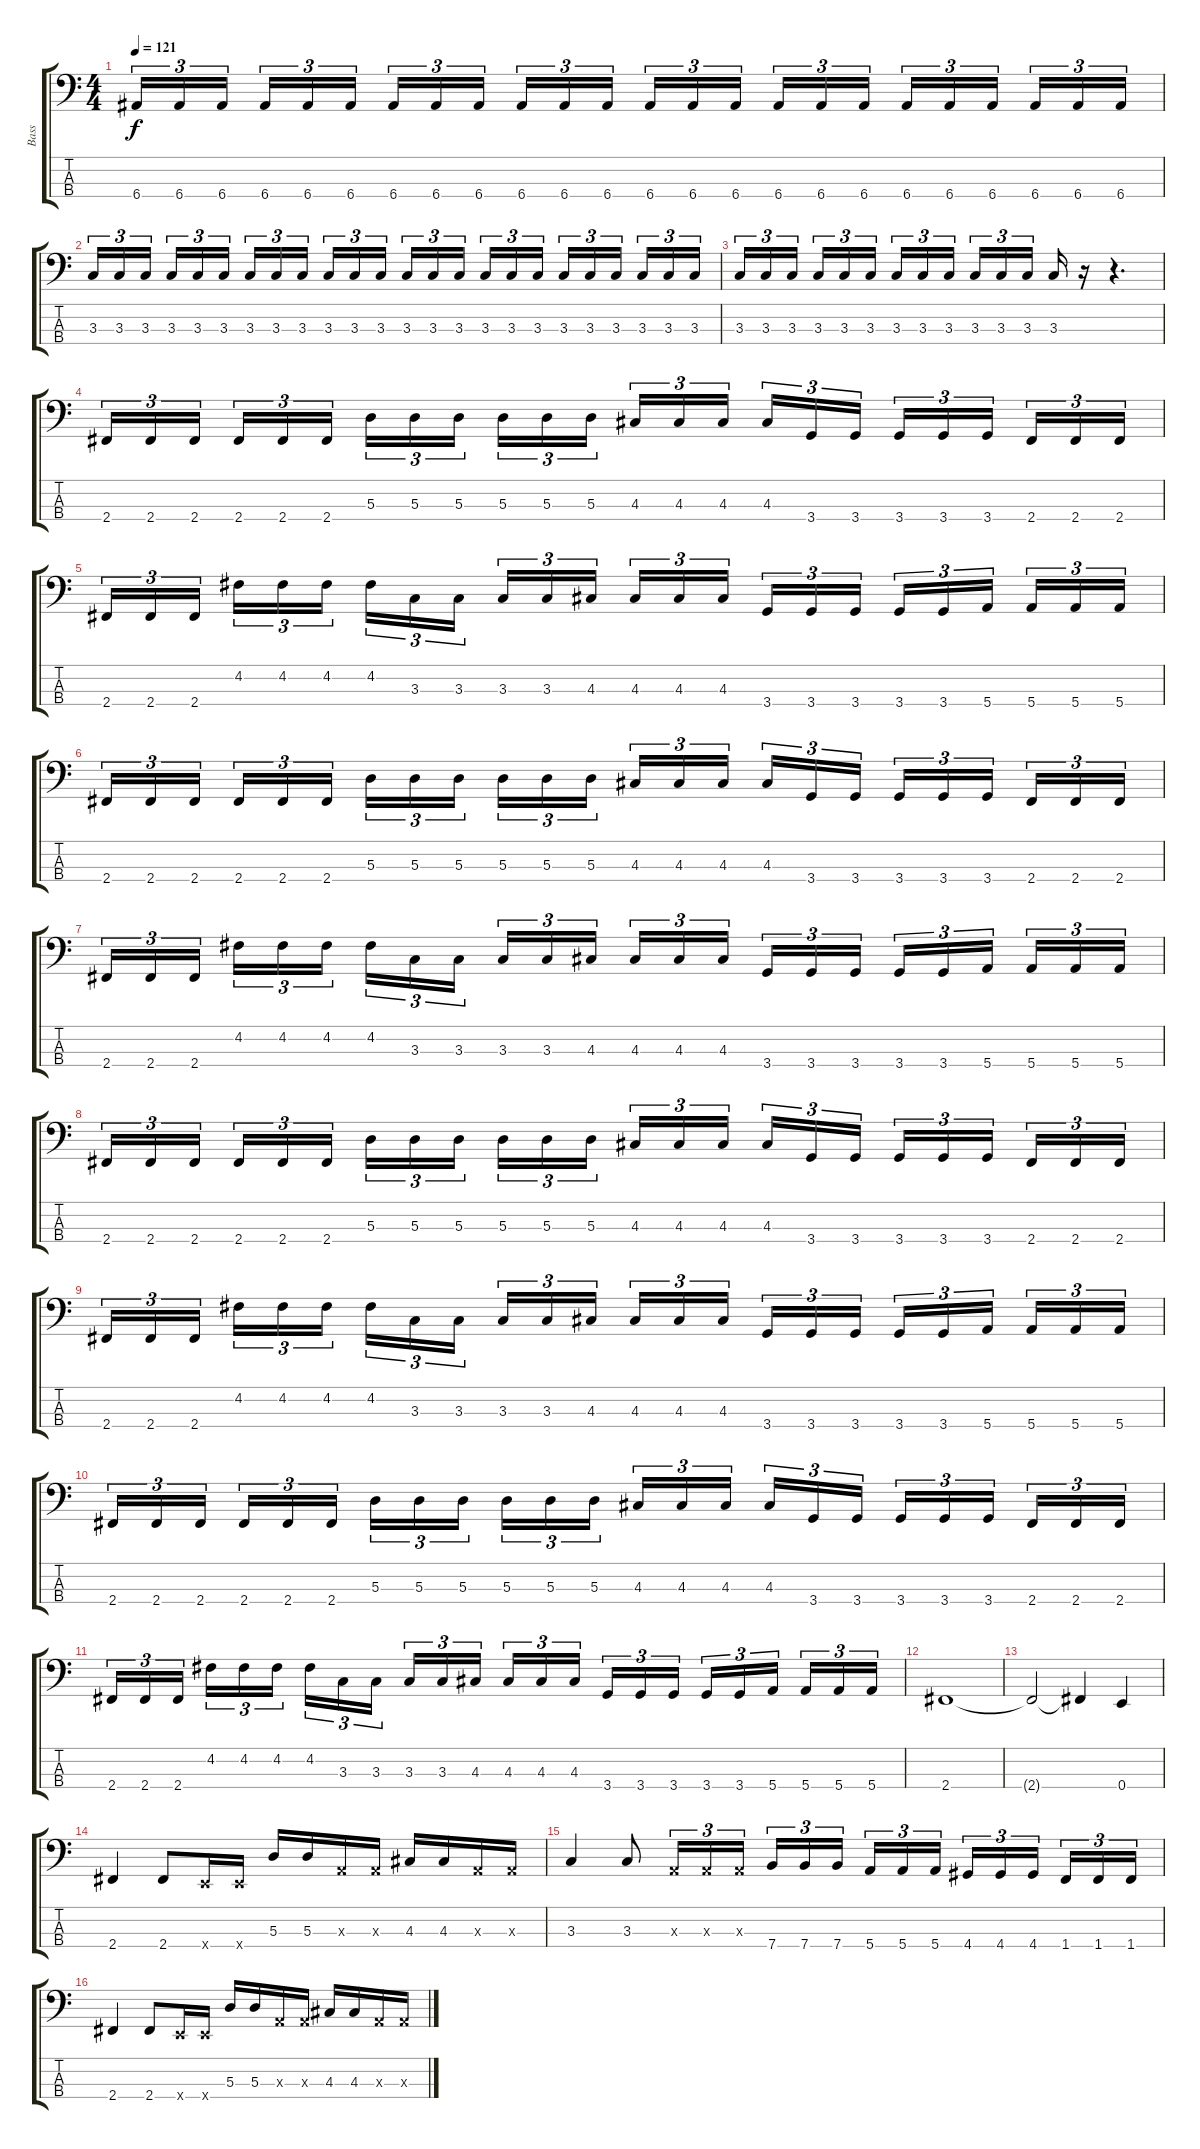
\track ("Bass" "Bass") {instrument electricbasspick}
\staff {score tabs}
\tuning (G2 D2 A1 E1) {hide}
\ts (4 4)
\tempo 121
\clef f4
\ks c
6.4.16{tu (3 2) dy f} 6.4.16{tu (3 2)} 6.4.16{tu (3 2)} 6.4.16{tu (3 2)} 6.4.16{tu (3 2)} 6.4.16{tu (3 2)} 6.4.16{tu (3 2)} 6.4.16{tu (3 2)} 6.4.16{tu (3 2)} 6.4.16{tu (3 2)} 6.4.16{tu (3 2)} 6.4.16{tu (3 2)} 6.4.16{tu (3 2)} 6.4.16{tu (3 2)} 6.4.16{tu (3 2)} 6.4.16{tu (3 2)} 6.4.16{tu (3 2)} 6.4.16{tu (3 2)} 6.4.16{tu (3 2)} 6.4.16{tu (3 2)} 6.4.16{tu (3 2)} 6.4.16{tu (3 2)} 6.4.16{tu (3 2)} 6.4.16{tu (3 2)} |
3.3.16{tu (3 2)} 3.3.16{tu (3 2)} 3.3.16{tu (3 2)} 3.3.16{tu (3 2)} 3.3.16{tu (3 2)} 3.3.16{tu (3 2)} 3.3.16{tu (3 2)} 3.3.16{tu (3 2)} 3.3.16{tu (3 2)} 3.3.16{tu (3 2)} 3.3.16{tu (3 2)} 3.3.16{tu (3 2)} 3.3.16{tu (3 2)} 3.3.16{tu (3 2)} 3.3.16{tu (3 2)} 3.3.16{tu (3 2)} 3.3.16{tu (3 2)} 3.3.16{tu (3 2)} 3.3.16{tu (3 2)} 3.3.16{tu (3 2)} 3.3.16{tu (3 2)} 3.3.16{tu (3 2)} 3.3.16{tu (3 2)} 3.3.16{tu (3 2)} |
3.3.16{tu (3 2)} 3.3.16{tu (3 2)} 3.3.16{tu (3 2)} 3.3.16{tu (3 2)} 3.3.16{tu (3 2)} 3.3.16{tu (3 2)} 3.3.16{tu (3 2)} 3.3.16{tu (3 2)} 3.3.16{tu (3 2)} 3.3.16{tu (3 2)} 3.3.16{tu (3 2)} 3.3.16{tu (3 2)} 3.3.16 r.16 r.4{d} |
2.4.16{tu (3 2)} 2.4.16{tu (3 2)} 2.4.16{tu (3 2)} 2.4.16{tu (3 2)} 2.4.16{tu (3 2)} 2.4.16{tu (3 2)} 5.3.16{tu (3 2)} 5.3.16{tu (3 2)} 5.3.16{tu (3 2)} 5.3.16{tu (3 2)} 5.3.16{tu (3 2)} 5.3.16{tu (3 2)} 4.3.16{tu (3 2)} 4.3.16{tu (3 2)} 4.3.16{tu (3 2)} 4.3.16{tu (3 2)} 3.4.16{tu (3 2)} 3.4.16{tu (3 2)} 3.4.16{tu (3 2)} 3.4.16{tu (3 2)} 3.4.16{tu (3 2)} 2.4.16{tu (3 2)} 2.4.16{tu (3 2)} 2.4.16{tu (3 2)} |
2.4.16{tu (3 2)} 2.4.16{tu (3 2)} 2.4.16{tu (3 2)} 4.2.16{tu (3 2)} 4.2.16{tu (3 2)} 4.2.16{tu (3 2)} 4.2.16{tu (3 2)} 3.3.16{tu (3 2)} 3.3.16{tu (3 2)} 3.3.16{tu (3 2)} 3.3.16{tu (3 2)} 4.3.16{tu (3 2)} 4.3.16{tu (3 2)} 4.3.16{tu (3 2)} 4.3.16{tu (3 2)} 3.4.16{tu (3 2)} 3.4.16{tu (3 2)} 3.4.16{tu (3 2)} 3.4.16{tu (3 2)} 3.4.16{tu (3 2)} 5.4.16{tu (3 2)} 5.4.16{tu (3 2)} 5.4.16{tu (3 2)} 5.4.16{tu (3 2)} |
2.4.16{tu (3 2)} 2.4.16{tu (3 2)} 2.4.16{tu (3 2)} 2.4.16{tu (3 2)} 2.4.16{tu (3 2)} 2.4.16{tu (3 2)} 5.3.16{tu (3 2)} 5.3.16{tu (3 2)} 5.3.16{tu (3 2)} 5.3.16{tu (3 2)} 5.3.16{tu (3 2)} 5.3.16{tu (3 2)} 4.3.16{tu (3 2)} 4.3.16{tu (3 2)} 4.3.16{tu (3 2)} 4.3.16{tu (3 2)} 3.4.16{tu (3 2)} 3.4.16{tu (3 2)} 3.4.16{tu (3 2)} 3.4.16{tu (3 2)} 3.4.16{tu (3 2)} 2.4.16{tu (3 2)} 2.4.16{tu (3 2)} 2.4.16{tu (3 2)} |
2.4.16{tu (3 2)} 2.4.16{tu (3 2)} 2.4.16{tu (3 2)} 4.2.16{tu (3 2)} 4.2.16{tu (3 2)} 4.2.16{tu (3 2)} 4.2.16{tu (3 2)} 3.3.16{tu (3 2)} 3.3.16{tu (3 2)} 3.3.16{tu (3 2)} 3.3.16{tu (3 2)} 4.3.16{tu (3 2)} 4.3.16{tu (3 2)} 4.3.16{tu (3 2)} 4.3.16{tu (3 2)} 3.4.16{tu (3 2)} 3.4.16{tu (3 2)} 3.4.16{tu (3 2)} 3.4.16{tu (3 2)} 3.4.16{tu (3 2)} 5.4.16{tu (3 2)} 5.4.16{tu (3 2)} 5.4.16{tu (3 2)} 5.4.16{tu (3 2)} |
2.4.16{tu (3 2)} 2.4.16{tu (3 2)} 2.4.16{tu (3 2)} 2.4.16{tu (3 2)} 2.4.16{tu (3 2)} 2.4.16{tu (3 2)} 5.3.16{tu (3 2)} 5.3.16{tu (3 2)} 5.3.16{tu (3 2)} 5.3.16{tu (3 2)} 5.3.16{tu (3 2)} 5.3.16{tu (3 2)} 4.3.16{tu (3 2)} 4.3.16{tu (3 2)} 4.3.16{tu (3 2)} 4.3.16{tu (3 2)} 3.4.16{tu (3 2)} 3.4.16{tu (3 2)} 3.4.16{tu (3 2)} 3.4.16{tu (3 2)} 3.4.16{tu (3 2)} 2.4.16{tu (3 2)} 2.4.16{tu (3 2)} 2.4.16{tu (3 2)} |
2.4.16{tu (3 2)} 2.4.16{tu (3 2)} 2.4.16{tu (3 2)} 4.2.16{tu (3 2)} 4.2.16{tu (3 2)} 4.2.16{tu (3 2)} 4.2.16{tu (3 2)} 3.3.16{tu (3 2)} 3.3.16{tu (3 2)} 3.3.16{tu (3 2)} 3.3.16{tu (3 2)} 4.3.16{tu (3 2)} 4.3.16{tu (3 2)} 4.3.16{tu (3 2)} 4.3.16{tu (3 2)} 3.4.16{tu (3 2)} 3.4.16{tu (3 2)} 3.4.16{tu (3 2)} 3.4.16{tu (3 2)} 3.4.16{tu (3 2)} 5.4.16{tu (3 2)} 5.4.16{tu (3 2)} 5.4.16{tu (3 2)} 5.4.16{tu (3 2)} |
2.4.16{tu (3 2)} 2.4.16{tu (3 2)} 2.4.16{tu (3 2)} 2.4.16{tu (3 2)} 2.4.16{tu (3 2)} 2.4.16{tu (3 2)} 5.3.16{tu (3 2)} 5.3.16{tu (3 2)} 5.3.16{tu (3 2)} 5.3.16{tu (3 2)} 5.3.16{tu (3 2)} 5.3.16{tu (3 2)} 4.3.16{tu (3 2)} 4.3.16{tu (3 2)} 4.3.16{tu (3 2)} 4.3.16{tu (3 2)} 3.4.16{tu (3 2)} 3.4.16{tu (3 2)} 3.4.16{tu (3 2)} 3.4.16{tu (3 2)} 3.4.16{tu (3 2)} 2.4.16{tu (3 2)} 2.4.16{tu (3 2)} 2.4.16{tu (3 2)} |
2.4.16{tu (3 2)} 2.4.16{tu (3 2)} 2.4.16{tu (3 2)} 4.2.16{tu (3 2)} 4.2.16{tu (3 2)} 4.2.16{tu (3 2)} 4.2.16{tu (3 2)} 3.3.16{tu (3 2)} 3.3.16{tu (3 2)} 3.3.16{tu (3 2)} 3.3.16{tu (3 2)} 4.3.16{tu (3 2)} 4.3.16{tu (3 2)} 4.3.16{tu (3 2)} 4.3.16{tu (3 2)} 3.4.16{tu (3 2)} 3.4.16{tu (3 2)} 3.4.16{tu (3 2)} 3.4.16{tu (3 2)} 3.4.16{tu (3 2)} 5.4.16{tu (3 2)} 5.4.16{tu (3 2)} 5.4.16{tu (3 2)} 5.4.16{tu (3 2)} |
2.4.1 |
2.4{t}.2 2.4{t}.4 0.4.4 |
2.4.4 2.4.8 0.4{x}.16 0.4{x}.16 5.3.16 5.3.16 0.3{x}.16 0.3{x}.16 4.3.16 4.3.16 0.3{x}.16 0.3{x}.16 |
3.3.4 3.3.8 0.3{x}.16{tu (3 2)} 0.3{x}.16{tu (3 2)} 0.3{x}.16{tu (3 2)} 7.4.16{tu (3 2)} 7.4.16{tu (3 2)} 7.4.16{tu (3 2)} 5.4.16{tu (3 2)} 5.4.16{tu (3 2)} 5.4.16{tu (3 2)} 4.4.16{tu (3 2)} 4.4.16{tu (3 2)} 4.4.16{tu (3 2)} 1.4.16{tu (3 2)} 1.4.16{tu (3 2)} 1.4.16{tu (3 2)} |
2.4.4 2.4.8 0.4{x}.16 0.4{x}.16 5.3.16 5.3.16 0.3{x}.16 0.3{x}.16 4.3.16 4.3.16 0.3{x}.16 0.3{x}.16
